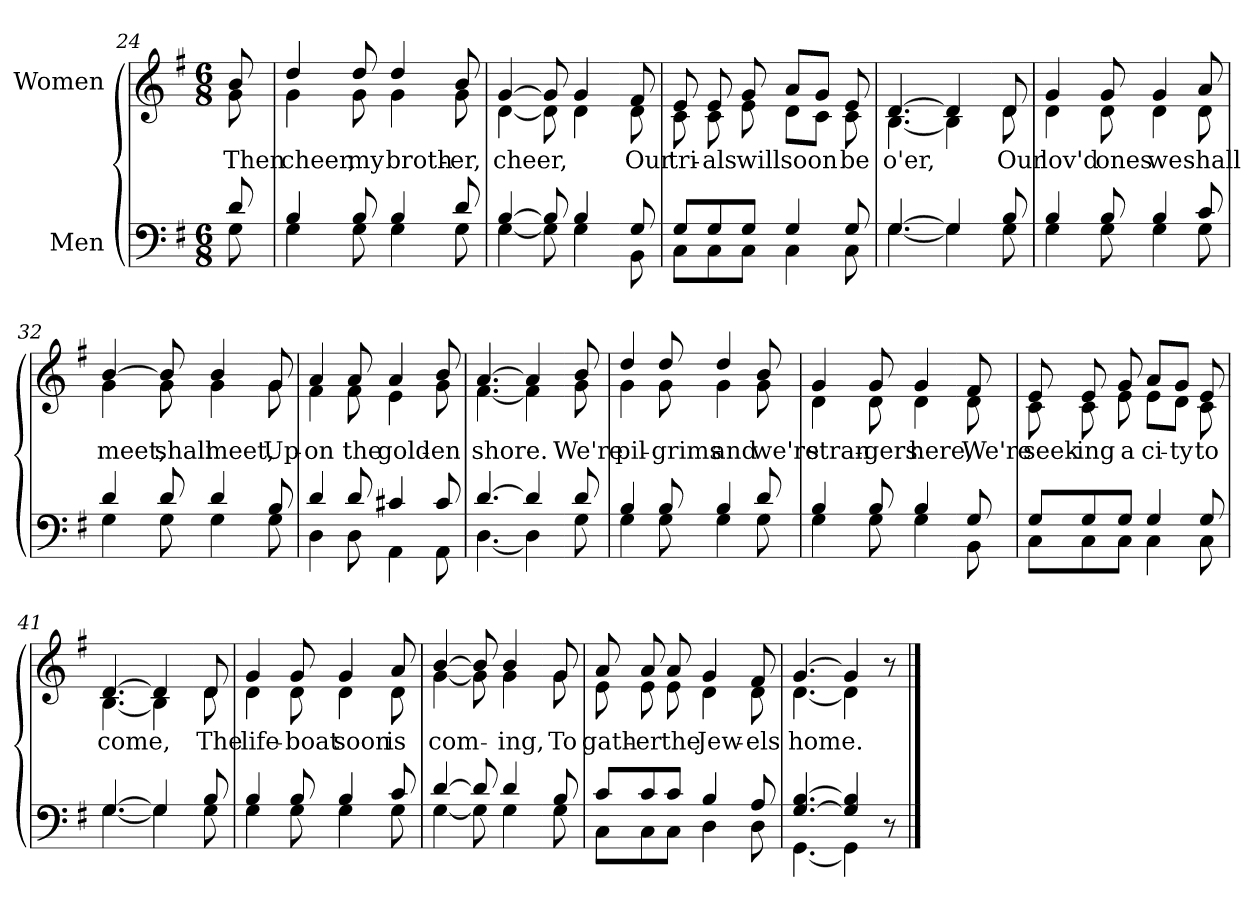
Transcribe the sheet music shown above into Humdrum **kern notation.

**kern	**kern	**text
*part2	*part1	*part1
*staff2	*staff1	*staff1
*I"Men	*I"Women	*
!!LO:LB:g=z
*clefF4	*clefG2	*
*k[f#]	*k[f#]	*
*M6/8	*M6/8	*
=24	=24	=24
*^	*	*
!	!	!LO:TX:b:i:t=Refrain	!
!	!	!	!LO:LY:b
*	*	*^	*
8d/	8G\	8b/	8g\	Then
=25	=25	=25	=25	=25
!	!	!	!	!LO:LY:b
4B/	4G\	4dd/	4g\	cheer,
!	!	!	!	!LO:LY:b
8B/	8G\	8dd/	8g\	my
!	!	!	!	!LO:LY:b
4B/	4G\	4dd/	4g\	broth-
!	!	!	!	!LO:LY:b
8d/	8G\	8b/	8g\	-er,
=26	=26	=26	=26	=26
!	!	!	!	!LO:LY:b
[4B/	[4G\	[4g/	[4d\	cheer,
8B/]	8G\]	8g/]	8d\]	.
4B/	4G\	4g/	4d\	.
!!LO:LB:g=z	!!
=27-	=27-	=27-	=27-	=27-
!	!	!	!	!LO:LY:b
8G/	8BB\	8f#/	8d\	Our
=28	=28	=28	=28	=28
!	!	!	!	!LO:LY:b
8G/L	8C\L	8e/	8c\	tri-
!	!	!	!	!LO:LY:b
8G/	8C\	8e/	8c\	-als
!	!	!	!	!LO:LY:b
8G/J	8C\J	8g/	8e\	will
!	!	!	!	!LO:LY:b
4G/	4C\	8a/L	8d\L	soon
.	.	8g/J	8c\J	.
!	!	!	!	!LO:LY:b
8G/	8C\	8e/	8c\	be
=29	=29	=29	=29	=29
!	!	!	!	!LO:LY:b
[4.G/	[4.G\	[4.d/	[4.B\	o'er,
4G/]	4G\]	4d/]	4B\]	.
!!LO:LB:g=z	!!
=30-	=30-	=30-	=30-	=30-
!	!	!	!	!LO:LY:b
8B/	8G\	8d/	8d\	Our
=31	=31	=31	=31	=31
!	!	!	!	!LO:LY:b
4B/	4G\	4g/	4d\	lov'd
!	!	!	!	!LO:LY:b
8B/	8G\	8g/	8d\	ones
!	!	!	!	!LO:LY:b
4B/	4G\	4g/	4d\	we
!	!	!	!	!LO:LY:b
8c/	8G\	8a/	8d\	shall
=32	=32	=32	=32	=32
!	!	!	!	!LO:LY:b
4d/	4G\	[4b/	4g\	meet,
!	!	!	!	!LO:LY:b
8d/	8G\	8b/]	8g\	shall
!	!	!	!	!LO:LY:b
4d/	4G\	4b/	4g\	meet,
!!LO:LB:g=z	!!
=33-	=33-	=33-	=33-	=33-
!	!	!	!	!LO:LY:b
8B/	8G\	8g/	8g\	Up-
=34	=34	=34	=34	=34
!	!	!	!	!LO:LY:b
4d/	4D\	4a/	4f#\	-on
!	!	!	!	!LO:LY:b
8d/	8D\	8a/	8f#\	the
!	!	!	!	!LO:LY:b
4c#X/	4AA\	4a/	4e\	gold-
!	!	!	!	!LO:LY:b
8c#/	8AA\	8b/	8g\	-en
=35	=35	=35	=35	=35
!	!	!	!	!LO:LY:b
[4.d/	[4.D\	[4.a/	[4.f#\	shore.
4d/]	4D\]	4a/]	4f#\]	.
!!LO:LB:g=z	!!
=36-	=36-	=36-	=36-	=36-
!	!	!	!	!LO:LY:b
8d/	8G\	8b/	8g\	We're
=37	=37	=37	=37	=37
!	!	!	!	!LO:LY:b
4B/	4G\	4dd/	4g\	pil-
!	!	!	!	!LO:LY:b
8B/	8G\	8dd/	8g\	-grims
!	!	!	!	!LO:LY:b
4B/	4G\	4dd/	4g\	and
!	!	!	!	!LO:LY:b
8d/	8G\	8b/	8g\	we're
=38	=38	=38	=38	=38
!	!	!	!	!LO:LY:b
4B/	4G\	4g/	4d\	stran-
!	!	!	!	!LO:LY:b
8B/	8G\	8g/	8d\	-gers
!	!	!	!	!LO:LY:b
4B/	4G\	4g/	4d\	here,
!!LO:LB:g=z	!!
=39-	=39-	=39-	=39-	=39-
!	!	!	!	!LO:LY:b
8G/	8BB\	8f#/	8d\	We're
=40	=40	=40	=40	=40
!	!	!	!	!LO:LY:b
8G/L	8C\L	8e/	8c\	seek-
!	!	!	!	!LO:LY:b
8G/	8C\	8e/	8c\	-ing
!	!	!	!	!LO:LY:b
8G/J	8C\J	8g/	8e\	a
!	!	!	!	!LO:LY:b
4G/	4C\	8a/L	8e\L	ci-
!	!	!	!	!LO:LY:b
.	.	8g/J	8d\J	-ty
!	!	!	!	!LO:LY:b
8G/	8C\	8e/	8c\	to
=41	=41	=41	=41	=41
!	!	!	!	!LO:LY:b
[4.G/	[4.G\	[4.d/	[4.B\	come,
4G/]	4G\]	4d/]	4B\]	.
!!LO:LB:g=z	!!
=42-	=42-	=42-	=42-	=42-
!	!	!	!	!LO:LY:b
8B/	8G\	8d/	8d\	The
=43	=43	=43	=43	=43
!	!	!	!	!LO:LY:b
4B/	4G\	4g/	4d\	life-
!	!	!	!	!LO:LY:b
8B/	8G\	8g/	8d\	-boat
!	!	!	!	!LO:LY:b
4B/	4G\	4g/	4d\	soon
!	!	!	!	!LO:LY:b
8c/	8G\	8a/	8d\	is
=44	=44	=44	=44	=44
!	!	!	!	!LO:LY:b
[4d/	[4G\	[4b/	[4g\	com-
8d/]	8G\]	8b/]	8g\]	.
!	!	!	!	!LO:LY:b
4d/	4G\	4b/	4g\	-ing,
!!LO:LB:g=z	!!
=45-	=45-	=45-	=45-	=45-
!	!	!	!	!LO:LY:b
8B/	8G\	8g/	8g\	To
=46	=46	=46	=46	=46
!	!	!	!	!LO:LY:b
8c/L	8C\L	8a/	8e\	gath-
!	!	!	!	!LO:LY:b
8c/	8C\	8a/	8e\	-er
!	!	!	!	!LO:LY:b
8c/J	8C\J	8a/	8e\	the
!	!	!	!	!LO:LY:b
4B/	4D\	4g/	4d\	Jew-
!	!	!	!	!LO:LY:b
8A/	8D\	8f#/	8d\	-els
=47	=47	=47	=47	=47
!	!	!	!	!LO:LY:b
[4.G/ [4.B/	[4.GG\	[4.g/	[4.d\	home.
4G/] 4B/]	4GG\]	4g/]	4d\]	.
8r	8ryy	8r	8ryy	.
*v	*v	*	*	*
*	*v	*v	*
==	==	==
*-	*-	*-
